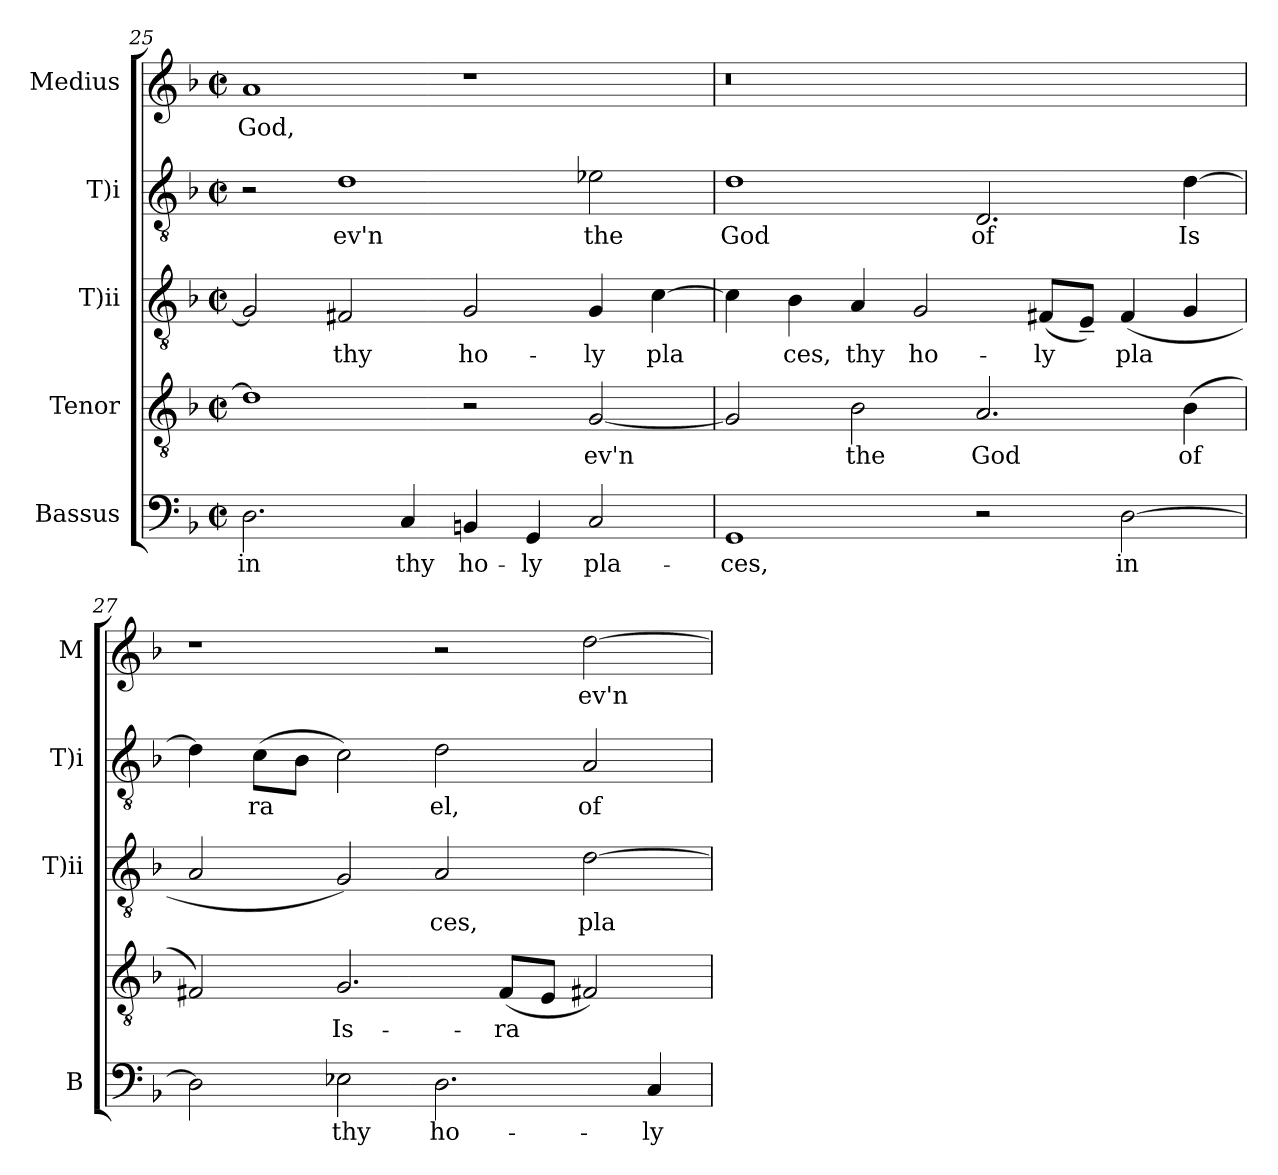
**kern	**text	**kern	**text	**kern	**text	**kern	**text	**kern	**text
*part5	*part5	*part4	*part4	*part3	*part3	*part2	*part2	*part1	*part1
*staff5	*staff5	*staff4	*staff4	*staff3	*staff3	*staff2	*staff2	*staff1	*staff1
*I"Bassus	*	*I"Tenor	*	*I"T)ii	*	*I"T)i	*	*I"Medius	*
*I'B	*	*	*	*I'T)ii	*	*I'T)i	*	*I'M	*
!!LO:PB:g=z
*clefF4	*	*clefGv2	*	*clefGv2	*	*clefGv2	*	*clefG2	*
*k[b-]	*	*k[b-]	*	*k[b-]	*	*k[b-]	*	*k[b-]	*
*F:	*	*F:	*	*F:	*	*F:	*	*F:	*
*M2/2	*	*M2/2	*	*M2/2	*	*M2/2	*	*M2/2	*
*met(c|)	*	*met(c|)	*	*met(c|)	*	*met(c|)	*	*met(c|)	*
=25	=25	=25	=25	=25	=25	=25	=25	=25	=25
!	!LO:LY:b:cj	!	!LO:LY:b:cj	!	!LO:LY:b:cj	!	!	!	!LO:LY:b:cj
2.D\	in	1d]	.	2G/]	.	2r	.	1a	God,
!	!	!	!	!	!LO:LY:b:cj	!	!LO:LY:b:rj	!	!
.	.	.	.	2F#X/	thy	1d	ev'n	.	.
!	!LO:LY:b:cj	!	!	!	!	!	!	!	!
4C/	thy	.	.	.	.	.	.	.	.
!	!LO:LY:b:cj	!	!	!	!LO:LY:b:cj	!	!	!	!
4BBn/	ho-	2r	.	2G/	ho-	.	.	1r	.
!	!LO:LY:b:cj	!	!	!	!	!	!	!	!
4GG/	-ly	.	.	.	.	.	.	.	.
!	!LO:LY:b:cj	!	!LO:LY:b:cj	!	!LO:LY:b:cj	!	!LO:LY:b:rj	!	!
2C/	pla-	[<2G/	ev'n	4G/	-ly	2e-X\	the	.	.
!	!	!	!	!	!LO:LY:b:cj	!	!	!	!
.	.	.	.	[>4c\	pla-	.	.	.	.
=26	=26	=26	=26	=26	=26	=26	=26	=26	=26
!	!LO:LY:b:cj	!	!LO:LY:b:cj	!	!LO:LY:b:cj	!	!LO:LY:b:rj	!	!
1GG	-ces,	2G/]	.	4c\]	--	1d	God	0r	.
!	!	!	!	!	!LO:LY:b:cj	!	!	!	!
.	.	.	.	4B-\	-ces,	.	.	.	.
!	!	!	!LO:LY:b:cj	!	!LO:LY:b:cj	!	!	!	!
.	.	2B-\	the	4A/	thy	.	.	.	.
!	!	!	!	!	!LO:LY:b:cj	!	!	!	!
.	.	.	.	2G/	ho-	.	.	.	.
!	!	!	!LO:LY:b:cj	!	!	!	!LO:LY:b:rj	!	!
2r	.	2.A/	God	.	.	2.D/	of	.	.
!	!	!	!	!	!LO:LY:b:cj	!	!	!	!
.	.	.	.	(<8F#X/L	-ly	.	.	.	.
!	!	!	!	!	!LO:LY:b:cj	!	!	!	!
.	.	.	.	8E~</J)	.	.	.	.	.
!	!LO:LY:b:cj	!	!	!	!LO:LY:b:cj	!	!	!	!
[>2D\	in	.	.	(<4F#/	pla-	.	.	.	.
!	!	!	!LO:LY:b:cj	!	!LO:LY:b:cj	!	!LO:LY:b:rj	!	!
.	.	(>4B-\	of	4G/	--	[>4d\	Is-	.	.
=27	=27	=27	=27	=27	=27	=27	=27	=27	=27
!	!LO:LY:b:cj	!	!LO:LY:b:cj	!	!LO:LY:b:cj	!	!LO:LY:b:rj	!	!
2D\]	.	2F#X/)	.	2A/	--	4d\]	--	1r	.
!	!	!	!	!	!	!	!LO:LY:b:rj	!	!
.	.	.	.	.	.	(>8c\L	-ra-	.	.
!	!	!	!	!	!	!	!LO:LY:b:rj	!	!
.	.	.	.	.	.	8B-\J	--	.	.
!	!LO:LY:b:cj	!	!LO:LY:b:cj	!	!LO:LY:b:cj	!	!LO:LY:b:rj	!	!
2E-X\	thy	2.G/	Is-	2G/)	--	2c\)	--	.	.
!	!LO:LY:b:cj	!	!	!	!LO:LY:b:cj	!	!LO:LY:b:rj	!	!
2.D\	ho-	.	.	2A/	-ces,	2d\	-el,	2r	.
!	!	!	!LO:LY:b:cj	!	!	!	!	!	!
.	.	(<8F#/L	-ra-	.	.	.	.	.	.
!	!	!	!LO:LY:b:cj	!	!	!	!	!	!
.	.	8E/J	--	.	.	.	.	.	.
!	!	!	!LO:LY:b:cj	!	!LO:LY:b:cj	!	!LO:LY:b:rj	!	!LO:LY:b:cj
.	.	2F#X/)	--	[>2d\	pla-	2A/	of	[>2dd\	ev'n
!	!LO:LY:b:cj	!	!	!	!	!	!	!	!
4C/	-ly	.	.	.	.	.	.	.	.
=	=	=	=	=	=	=	=	=	=
*-	*-	*-	*-	*-	*-	*-	*-	*-	*-
